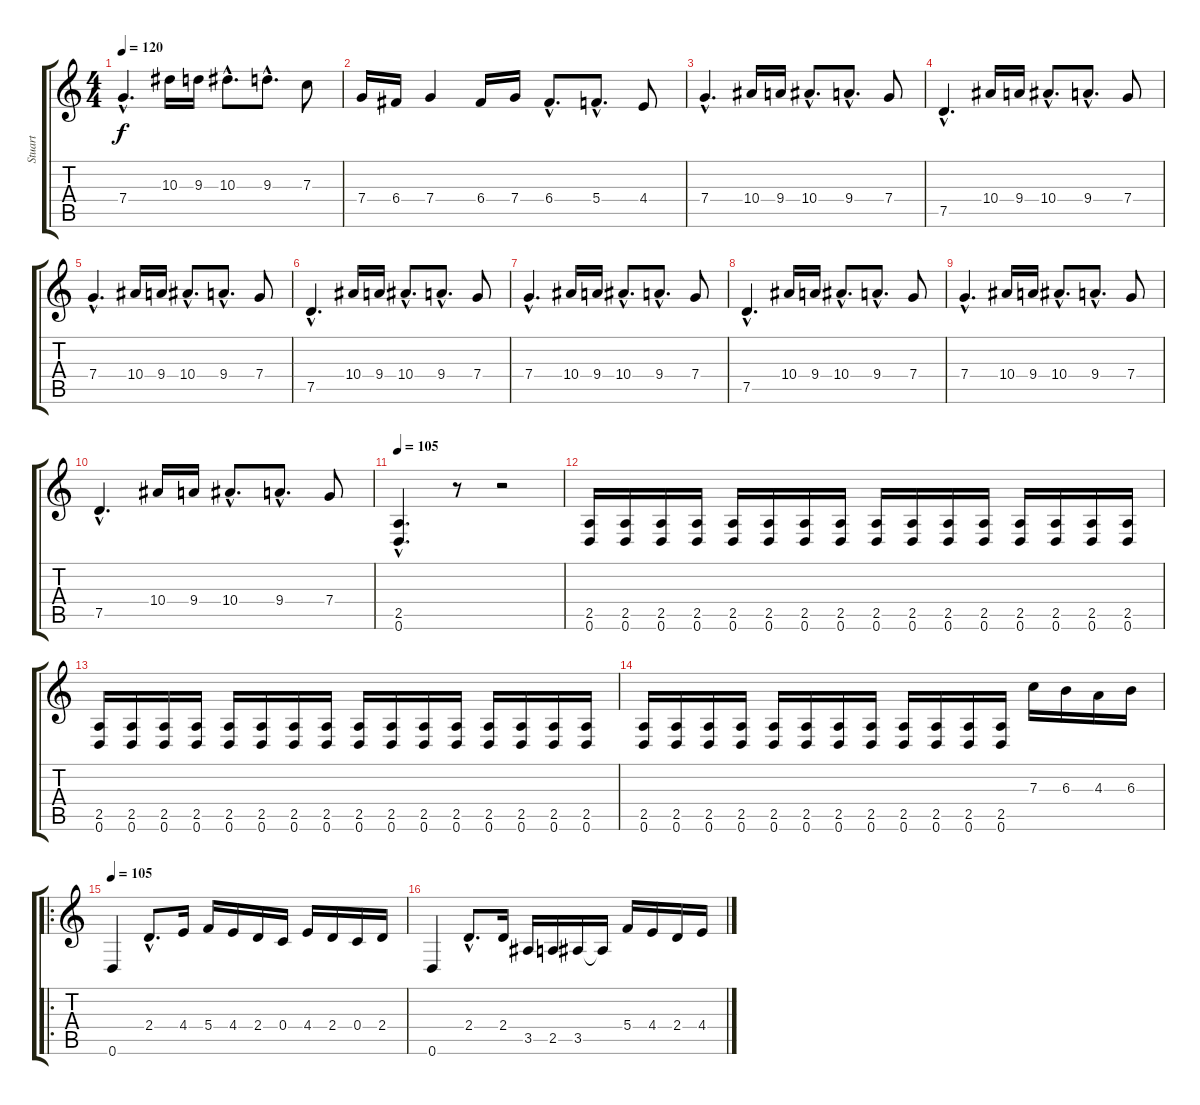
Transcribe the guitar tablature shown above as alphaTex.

\track ("Stuart" "Stuart") {instrument distortionguitar}
\staff {score tabs}
\tuning (D4 A3 F3 C3 G2 D2) {hide}
\ts (4 4)
\tempo 120
\clef g2
\ks c
7.4{hac}.4{d dy f} 10.3.16 9.3.16 10.3{hac}.8{d} 9.3{hac}.8{d} 7.3.8 |
7.4.16 6.4.16 7.4.4 6.4.16 7.4.16 6.4{hac}.8{d} 5.4{hac}.8{d} 4.4.8 |
7.4{hac}.4{d} 10.4.16 9.4.16 10.4{hac}.8{d} 9.4{hac}.8{d} 7.4.8 |
7.5{hac}.4{d} 10.4.16 9.4.16 10.4{hac}.8{d} 9.4{hac}.8{d} 7.4.8 |
7.4{hac}.4{d} 10.4.16 9.4.16 10.4{hac}.8{d} 9.4{hac}.8{d} 7.4.8 |
7.5{hac}.4{d} 10.4.16 9.4.16 10.4{hac}.8{d} 9.4{hac}.8{d} 7.4.8 |
7.4{hac}.4{d} 10.4.16 9.4.16 10.4{hac}.8{d} 9.4{hac}.8{d} 7.4.8 |
7.5{hac}.4{d} 10.4.16 9.4.16 10.4{hac}.8{d} 9.4{hac}.8{d} 7.4.8 |
7.4{hac}.4{d} 10.4.16 9.4.16 10.4{hac}.8{d} 9.4{hac}.8{d} 7.4.8 |
7.5{hac}.4{d} 10.4.16 9.4.16 10.4{hac}.8{d} 9.4{hac}.8{d} 7.4.8 |
\tempo 105
(2.5{hac} 0.6{hac}).4{d volume 13} r.8 r.2 |
(2.5 0.6).16 (2.5 0.6).16 (2.5 0.6).16 (2.5 0.6).16 (2.5 0.6).16 (2.5 0.6).16 (2.5 0.6).16 (2.5 0.6).16 (2.5 0.6).16 (2.5 0.6).16 (2.5 0.6).16 (2.5 0.6).16 (2.5 0.6).16 (2.5 0.6).16 (2.5 0.6).16 (2.5 0.6).16 |
(2.5 0.6).16 (2.5 0.6).16 (2.5 0.6).16 (2.5 0.6).16 (2.5 0.6).16 (2.5 0.6).16 (2.5 0.6).16 (2.5 0.6).16 (2.5 0.6).16 (2.5 0.6).16 (2.5 0.6).16 (2.5 0.6).16 (2.5 0.6).16 (2.5 0.6).16 (2.5 0.6).16 (2.5 0.6).16 |
(2.5 0.6).16 (2.5 0.6).16 (2.5 0.6).16 (2.5 0.6).16 (2.5 0.6).16 (2.5 0.6).16 (2.5 0.6).16 (2.5 0.6).16 (2.5 0.6).16 (2.5 0.6).16 (2.5 0.6).16 (2.5 0.6).16 7.3.16 6.3.16 4.3.16 6.3.16 |
\ro
\tempo 105
0.6.4 2.4{hac}.8{d} 4.4.16 5.4.16 4.4.16 2.4.16 0.4.16 4.4.16 2.4.16 0.4.16 2.4.16 |
0.6.4 2.4{hac}.8{d} 2.4.16 3.5.16 2.5.16 3.5.16 3.5{t}.16 5.4.16 4.4.16 2.4.16 4.4.16
